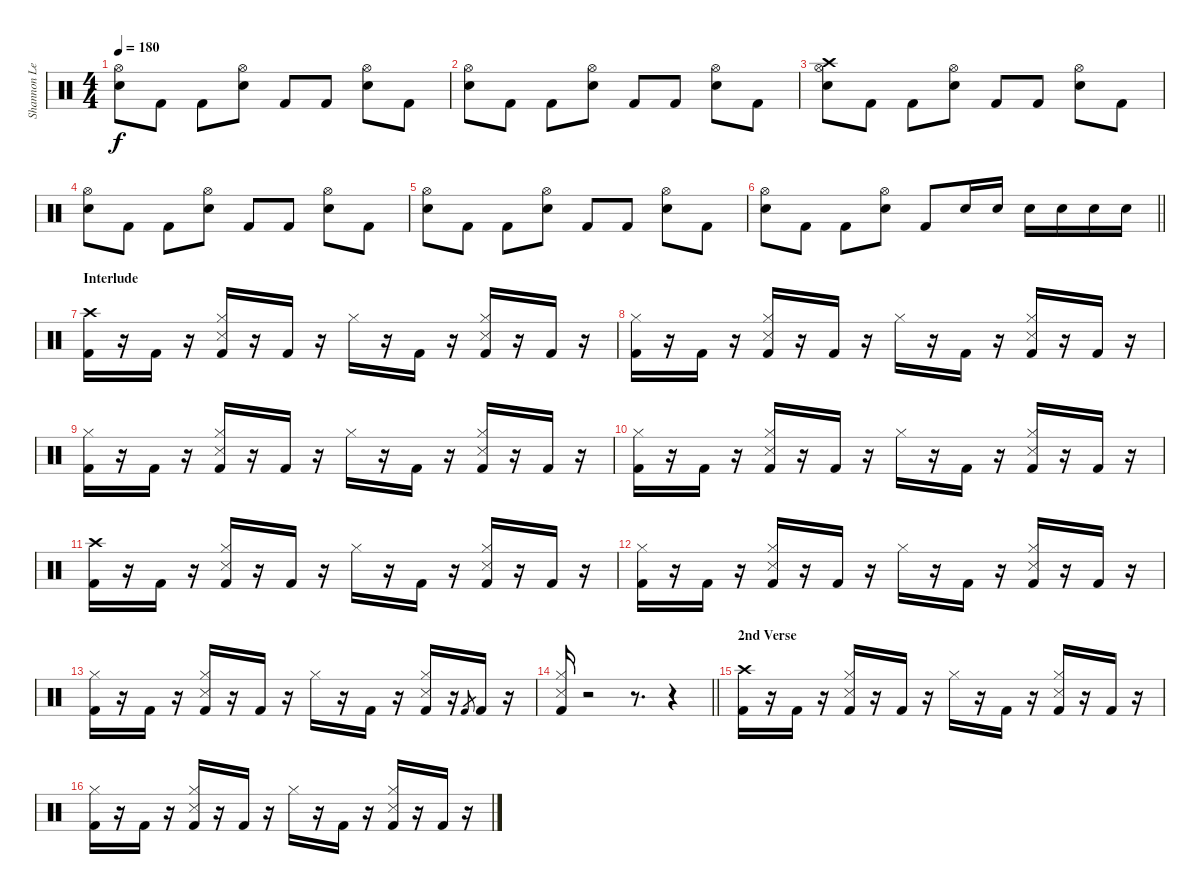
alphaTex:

\track ("Shannon Leto [Drums]" "Shannon Le") {instrument percussion}
\staff {score}
\articulation defaults
\ts (4 4)
\tempo 180
\clef neutral
\ks c
("Hi-Hat (open)" "Electric Snare (hit)").8{dy f} "Kick (hit) 2".8 "Kick (hit) 2".8 ("Hi-Hat (open)" "Electric Snare (hit)").8 "Kick (hit) 2".8 "Kick (hit) 2".8 ("Hi-Hat (open)" "Electric Snare (hit)").8 "Kick (hit) 2".8 |
("Hi-Hat (open)" "Electric Snare (hit)").8 "Kick (hit) 2".8 "Kick (hit) 2".8 ("Hi-Hat (open)" "Electric Snare (hit)").8 "Kick (hit) 2".8 "Kick (hit) 2".8 ("Hi-Hat (open)" "Electric Snare (hit)").8 "Kick (hit) 2".8 |
("Hi-Hat (open)" "Crash high (hit)" "Electric Snare (hit)").8 "Kick (hit) 2".8 "Kick (hit) 2".8 ("Hi-Hat (open)" "Electric Snare (hit)").8 "Kick (hit) 2".8 "Kick (hit) 2".8 ("Hi-Hat (open)" "Electric Snare (hit)").8 "Kick (hit) 2".8 |
("Hi-Hat (open)" "Electric Snare (hit)").8 "Kick (hit) 2".8 "Kick (hit) 2".8 ("Hi-Hat (open)" "Electric Snare (hit)").8 "Kick (hit) 2".8 "Kick (hit) 2".8 ("Hi-Hat (open)" "Electric Snare (hit)").8 "Kick (hit) 2".8 |
("Hi-Hat (open)" "Electric Snare (hit)").8 "Kick (hit) 2".8 "Kick (hit) 2".8 ("Hi-Hat (open)" "Electric Snare (hit)").8 "Kick (hit) 2".8 "Kick (hit) 2".8 ("Hi-Hat (open)" "Electric Snare (hit)").8 "Kick (hit) 2".8 |
\barLineRight lightlight
("Hi-Hat (open)" "Electric Snare (hit)").8 "Kick (hit) 2".8 "Kick (hit) 2".8 ("Hi-Hat (open)" "Electric Snare (hit)").8 "Kick (hit) 2".8 "Electric Snare (hit)".16 "Electric Snare (hit)".16 "Electric Snare (hit)".16 "Electric Snare (hit)".16 "Electric Snare (hit)".16 "Electric Snare (hit)".16 |
\section ("" "Interlude")
("Crash high (hit)" "Kick (hit) 2").16 r.16 "Kick (hit) 2".16 r.16 ("Hi-Hat (closed)" "Snare (side stick) 3" "Kick (hit) 2").16 r.16 "Kick (hit) 2".16 r.16 "Hi-Hat (closed)".16 r.16 "Kick (hit) 2".16 r.16 ("Hi-Hat (closed)" "Snare (side stick) 3" "Kick (hit) 2").16 r.16 "Kick (hit) 2".16 r.16 |
("Hi-Hat (closed)" "Kick (hit) 2").16 r.16 "Kick (hit) 2".16 r.16 ("Hi-Hat (closed)" "Snare (side stick) 3" "Kick (hit) 2").16 r.16 "Kick (hit) 2".16 r.16 "Hi-Hat (closed)".16 r.16 "Kick (hit) 2".16 r.16 ("Hi-Hat (closed)" "Snare (side stick) 3" "Kick (hit) 2").16 r.16 "Kick (hit) 2".16 r.16 |
("Hi-Hat (closed)" "Kick (hit) 2").16 r.16 "Kick (hit) 2".16 r.16 ("Hi-Hat (closed)" "Snare (side stick) 3" "Kick (hit) 2").16 r.16 "Kick (hit) 2".16 r.16 "Hi-Hat (closed)".16 r.16 "Kick (hit) 2".16 r.16 ("Hi-Hat (closed)" "Snare (side stick) 3" "Kick (hit) 2").16 r.16 "Kick (hit) 2".16 r.16 |
("Hi-Hat (closed)" "Kick (hit) 2").16 r.16 "Kick (hit) 2".16 r.16 ("Hi-Hat (closed)" "Snare (side stick) 3" "Kick (hit) 2").16 r.16 "Kick (hit) 2".16 r.16 "Hi-Hat (closed)".16 r.16 "Kick (hit) 2".16 r.16 ("Hi-Hat (closed)" "Snare (side stick) 3" "Kick (hit) 2").16 r.16 "Kick (hit) 2".16 r.16 |
("Crash high (hit)" "Kick (hit) 2").16 r.16 "Kick (hit) 2".16 r.16 ("Hi-Hat (closed)" "Snare (side stick) 3" "Kick (hit) 2").16 r.16 "Kick (hit) 2".16 r.16 "Hi-Hat (closed)".16 r.16 "Kick (hit) 2".16 r.16 ("Hi-Hat (closed)" "Snare (side stick) 3" "Kick (hit) 2").16 r.16 "Kick (hit) 2".16 r.16 |
("Hi-Hat (closed)" "Kick (hit) 2").16 r.16 "Kick (hit) 2".16 r.16 ("Hi-Hat (closed)" "Snare (side stick) 3" "Kick (hit) 2").16 r.16 "Kick (hit) 2".16 r.16 "Hi-Hat (closed)".16 r.16 "Kick (hit) 2".16 r.16 ("Hi-Hat (closed)" "Snare (side stick) 3" "Kick (hit) 2").16 r.16 "Kick (hit) 2".16 r.16 |
("Hi-Hat (closed)" "Kick (hit) 2").16 r.16 "Kick (hit) 2".16 r.16 ("Hi-Hat (closed)" "Snare (side stick) 3" "Kick (hit) 2").16 r.16 "Kick (hit) 2".16 r.16 "Hi-Hat (closed)".16 r.16 "Kick (hit) 2".16 r.16 ("Hi-Hat (closed)" "Snare (side stick) 3" "Kick (hit) 2").16 r.16 "Kick (hit) 2".8{gr} "Kick (hit) 2".16 r.16 |
\barLineRight lightlight
("Hi-Hat (closed)" "Snare (side stick) 3" "Kick (hit) 2").16 r.2 r.8{d} r.4 |
\section ("" "2nd Verse ")
("Crash high (hit)" "Kick (hit) 2").16 r.16 "Kick (hit) 2".16 r.16 ("Hi-Hat (closed)" "Snare (side stick) 3" "Kick (hit) 2").16 r.16 "Kick (hit) 2".16 r.16 "Hi-Hat (closed)".16 r.16 "Kick (hit) 2".16 r.16 ("Hi-Hat (closed)" "Snare (side stick) 3" "Kick (hit) 2").16 r.16 "Kick (hit) 2".16 r.16 |
("Hi-Hat (closed)" "Kick (hit) 2").16 r.16 "Kick (hit) 2".16 r.16 ("Hi-Hat (closed)" "Snare (side stick) 3" "Kick (hit) 2").16 r.16 "Kick (hit) 2".16 r.16 "Hi-Hat (closed)".16 r.16 "Kick (hit) 2".16 r.16 ("Hi-Hat (closed)" "Snare (side stick) 3" "Kick (hit) 2").16 r.16 "Kick (hit) 2".16 r.16
